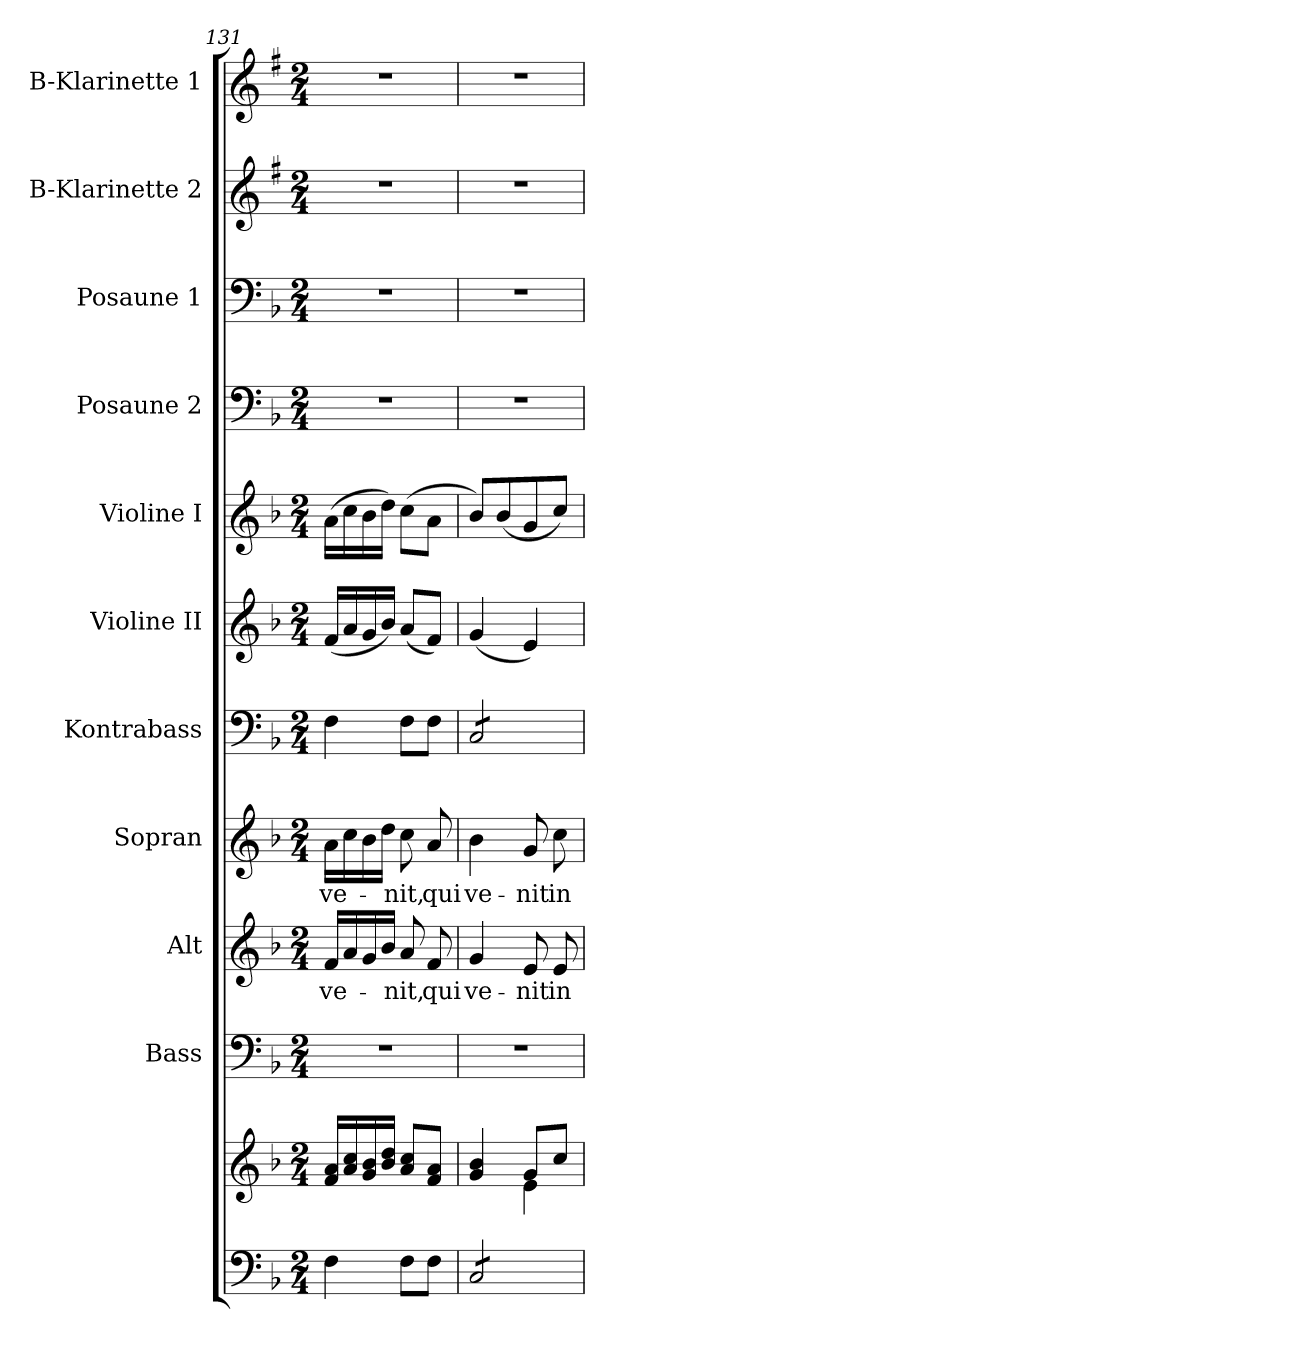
**kern	**kern	**kern	**kern	**text	**kern	**text	**kern	**kern	**kern	**kern	**kern	**kern	**kern
*part11	*part11	*part10	*part9	*part9	*part8	*part8	*part7	*part6	*part5	*part4	*part3	*part2	*part1
*staff12	*staff11	*staff10	*staff9	*staff9	*staff8	*staff8	*staff7	*staff6	*staff5	*staff4	*staff3	*staff2	*staff1
*	*	*I"Bass	*I"Alt	*	*I"Sopran	*	*I"Kontrabass	*I"Violine II	*I"Violine I	*I"Posaune 2	*I"Posaune 1	*I"B-Klarinette 2	*I"B-Klarinette 1
*	*	*I'B.	*I'A.	*	*I'S.	*	*I'Kb.	*I'Vl. II	*I'Vl. I	*I'Pos. 2	*I'Pos. 1	*I'B Kl. 2	*I'B Kl. 1
*clefF4	*clefG2	*clefF4	*clefG2	*	*clefG2	*	*clefF4	*clefG2	*clefG2	*clefF4	*clefF4	*clefG2	*clefG2
*	*	*	*	*	*	*	*ITrd7c12	*	*	*	*	*ITrd1c2	*ITrd1c2
*k[b-]	*k[b-]	*k[b-]	*k[b-]	*	*k[b-]	*	*k[b-]	*k[b-]	*k[b-]	*k[b-]	*k[b-]	*k[b-]	*k[b-]
*F:	*F:	*F:	*F:	*	*F:	*	*F:	*F:	*F:	*F:	*F:	*F:	*F:
*M2/4	*M2/4	*M2/4	*M2/4	*	*M2/4	*	*M2/4	*M2/4	*M2/4	*M2/4	*M2/4	*M2/4	*M2/4
=131	=131	=131	=131	=131	=131	=131	=131	=131	=131	=131	=131	=131	=131
!	!	!	!	!LO:LY:b	!	!LO:LY:b	!	!	!	!	!	!	!
4F\	16f/ 16a/LL	2r	16f/LL	ve-	16a\LL	ve-	4FF\	(<16f/LL	(>16a\LL	2r	2r	2r	2r
.	16a/ 16cc/	.	16a/	.	16cc\	.	.	16a/	16cc\	.	.	.	.
.	16g/ 16b-/	.	16g/	.	16b-\	.	.	16g/	16b-\	.	.	.	.
.	16b-/ 16dd/JJ	.	16b-/JJ	.	16dd\JJ	.	.	16b-/JJ)	16dd\JJ)	.	.	.	.
!	!	!	!	!LO:LY:b	!	!LO:LY:b	!	!	!	!	!	!	!
8F\L	8a/ 8cc/L	.	8a/	-nit,	8cc\	-nit,	8FF\L	(<8a/L	(>8cc\L	.	.	.	.
!	!	!	!	!LO:LY:b	!	!LO:LY:b	!	!	!	!	!	!	!
8F\J	8f/ 8a/J	.	8f/	qui	8a/	qui	8FF\J	8f/J)	8a\J	.	.	.	.
!!LO:PB:g=z
=132	=132	=132	=132	=132	=132	=132	=132	=132	=132	=132	=132	=132	=132
*	*^	*	*	*	*	*	*	*	*	*	*	*	*
!	!	!	!	!	!LO:LY:b	!	!LO:LY:b	!	!	!	!	!	!	!
*tremolo	*	*	*	*	*	*	*	*	*	*	*	*	*	*
*	*	*	*	*	*	*	*	*tremolo	*	*	*	*	*	*
8C/L	4g/ 4b-/	4ryy	2r	4g/	ve-	4b-\	ve-	8CC/L	(<4g/	8b-/L)	2r	2r	2r	2r
8C/	.	.	.	.	.	.	.	8CC/	.	(<8b-/	.	.	.	.
!	!	!	!	!	!LO:LY:b	!	!LO:LY:b	!	!	!	!	!	!	!
8C/	8g/L	4e\	.	8e/	-nit	8g/	-nit	8CC/	4e/)	8g/	.	.	.	.
!	!	!	!	!	!LO:LY:b	!	!LO:LY:b	!	!	!	!	!	!	!
8C/J	8cc/J	.	.	8e/	in	8cc\	in	8CC/J	.	8cc/J)	.	.	.	.
*	*	*	*	*	*	*	*	*Xtremolo	*	*	*	*	*	*
*Xtremolo	*	*	*	*	*	*	*	*	*	*	*	*	*	*
*	*v	*v	*	*	*	*	*	*	*	*	*	*	*	*
=	=	=	=	=	=	=	=	=	=	=	=	=	=
*-	*-	*-	*-	*-	*-	*-	*-	*-	*-	*-	*-	*-	*-
